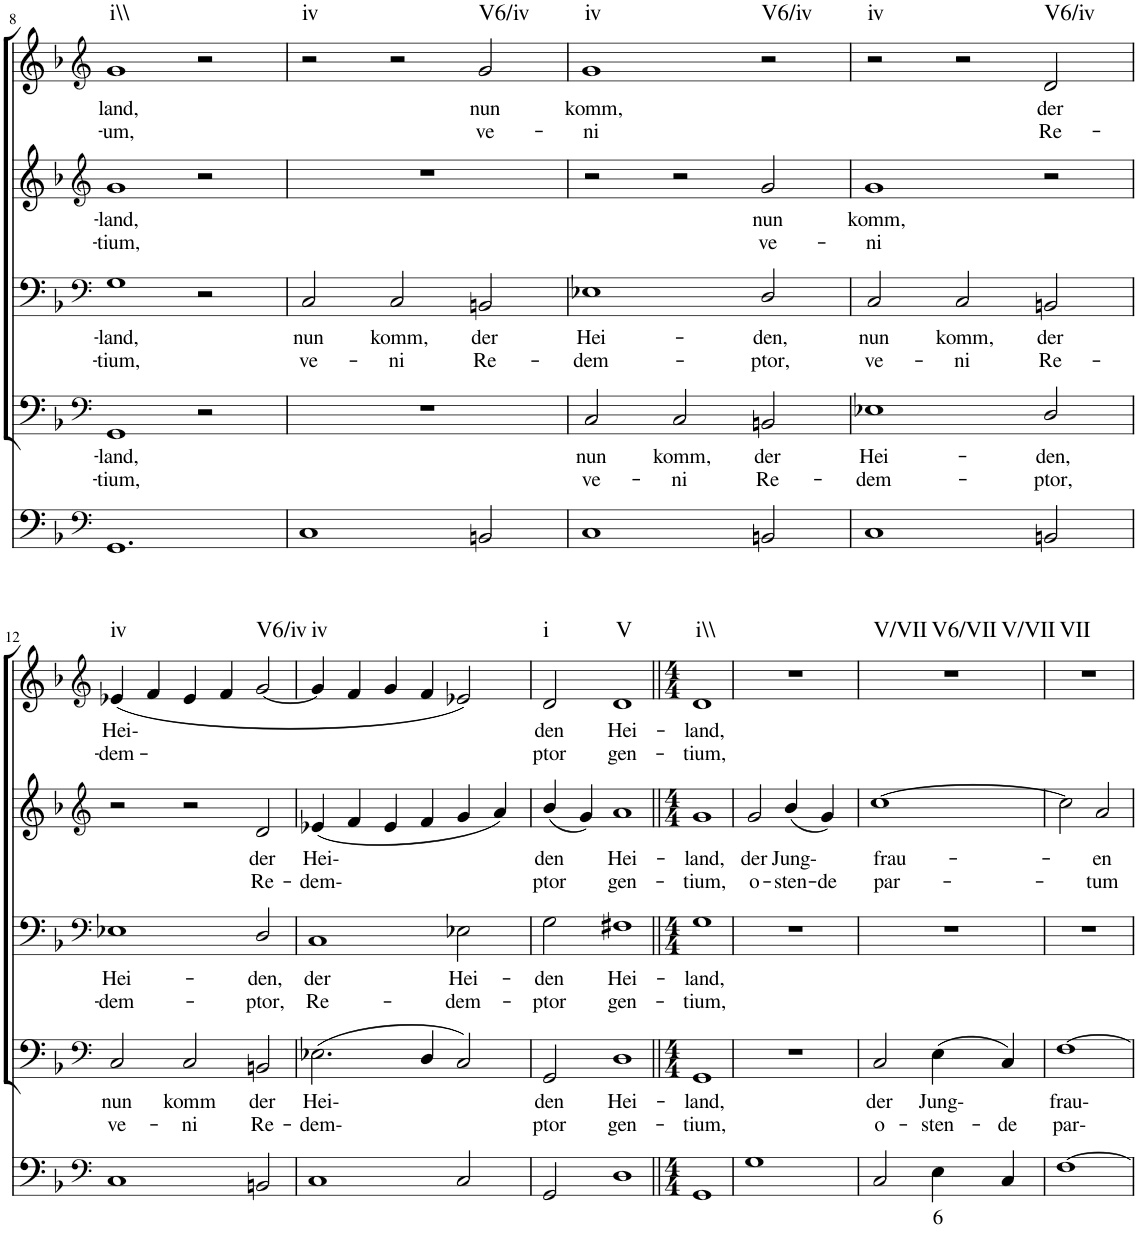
**kern	**text	**kern	**text	**text	**kern	**text	**text	**kern	**text	**text	**kern	**text	**text	**harte
*part5	*part5	*part4	*part4	*part4	*part3	*part3	*part3	*part2	*part2	*part2	*part1	*part1	*part1	*part1
*staff5	*staff5	*staff4	*staff4	*staff4	*staff3	*staff3	*staff3	*staff2	*staff2	*staff2	*staff1	*staff1	*staff1	*
*I"Continuo	*	*I"Bass II	*	*	*I"Bass I	*	*	*I"Soprano II	*	*	*I"Soprano I	*	*	*
!!LO:PB:g=z
*clefF4	*	*clefF4	*	*	*clefF4	*	*	*clefG2	*	*	*clefG2	*	*	*
*k[b-]	*	*k[b-]	*	*	*k[b-]	*	*	*k[b-]	*	*	*k[b-]	*	*	*
*M3/2	*	*M3/2	*	*	*M3/2	*	*	*M3/2	*	*	*M3/2	*	*	*
=8	=8	=8	=8	=8	=8	=8	=8	=8	=8	=8	=8	=8	=8	=8
!	!	!	!LO:LY:b	!LO:LY:b	!	!LO:LY:b	!LO:LY:b	!	!LO:LY:b	!LO:LY:b	!	!LO:LY:b	!LO:LY:b	!LO:H:kt=i\\
1.GG	.	1GG	land,	tium,	1G	land,	tium,	1g	land,	tium,	1g	land,	um,	N
.	.	2r	.	.	2r	.	.	2r	.	.	2r	.	.	.
=9	=9	=9	=9	=9	=9	=9	=9	=9	=9	=9	=9	=9	=9	=9
!	!	!	!	!	!	!LO:LY:b	!LO:LY:b	!	!	!	!	!	!	!LO:H:kt=iv
1C	.	1.r	.	.	2C/	nun	ve-	1.r	.	.	2r	.	.	N
!	!	!	!	!	!	!LO:LY:b	!LO:LY:b	!	!	!	!	!	!	!
.	.	.	.	.	2C/	komm,	ni	.	.	.	2r	.	.	.
!	!	!	!	!	!	!LO:LY:b	!LO:LY:b	!	!	!	!	!LO:LY:b	!LO:LY:b	!LO:H:kt=V6/iv
2BBn/	.	.	.	.	2BBn/	der	Re-	.	.	.	2g/	nun	ve-	N
=10	=10	=10	=10	=10	=10	=10	=10	=10	=10	=10	=10	=10	=10	=10
!	!	!	!LO:LY:b	!LO:LY:b	!	!LO:LY:b	!LO:LY:b	!	!	!	!	!LO:LY:b	!LO:LY:b	!LO:H:kt=iv
1C	.	2C/	nun	ve-	1E-X	Hei-	dem-	2r	.	.	1g	komm,	ni	N
!	!	!	!LO:LY:b	!LO:LY:b	!	!	!	!	!	!	!	!	!	!
.	.	2C/	komm,	ni	.	.	.	2r	.	.	.	.	.	.
!	!	!	!LO:LY:b	!LO:LY:b	!	!LO:LY:b	!LO:LY:b	!	!LO:LY:b	!LO:LY:b	!	!	!	!LO:H:kt=V6/iv
2BBn/	.	2BBn/	der	Re-	2D/	den,	ptor,	2g/	nun	ve-	2r	.	.	N
=11	=11	=11	=11	=11	=11	=11	=11	=11	=11	=11	=11	=11	=11	=11
!	!	!	!LO:LY:b	!LO:LY:b	!	!LO:LY:b	!LO:LY:b	!	!LO:LY:b	!LO:LY:b	!	!	!	!LO:H:kt=iv
1C	.	1E-X	Hei-	dem-	2C/	nun	ve-	1g	komm,	ni	2r	.	.	N
!	!	!	!	!	!	!LO:LY:b	!LO:LY:b	!	!	!	!	!	!	!
.	.	.	.	.	2C/	komm,	ni	.	.	.	2r	.	.	.
!	!	!	!LO:LY:b	!LO:LY:b	!	!LO:LY:b	!LO:LY:b	!	!	!	!	!LO:LY:b	!LO:LY:b	!LO:H:kt=V6/iv
2BBn/	.	2D/	den,	ptor,	2BBn/	der	Re-	2r	.	.	2d/	der	Re-	N
!!LO:LB:g=z
=12	=12	=12	=12	=12	=12	=12	=12	=12	=12	=12	=12	=12	=12	=12
*clefF4	*	*clefF4	*	*	*clefF4	*	*	*clefG2	*	*	*clefG2	*	*	*
!	!	!	!LO:LY:b	!LO:LY:b	!	!LO:LY:b	!LO:LY:b	!	!	!	!	!LO:LY:b	!LO:LY:b	!LO:H:kt=iv
1C	.	2C/	nun	ve-	1E-X	Hei-	dem-	2r	.	.	(4e-X/	Hei-	dem-	N
.	.	.	.	.	.	.	.	.	.	.	4f/	.	.	.
!	!	!	!LO:LY:b	!LO:LY:b	!	!	!	!	!	!	!	!	!	!
.	.	2C/	komm	ni	.	.	.	2r	.	.	4e-/	.	.	.
.	.	.	.	.	.	.	.	.	.	.	4f/	.	.	.
!	!	!	!LO:LY:b	!LO:LY:b	!	!LO:LY:b	!LO:LY:b	!	!LO:LY:b	!LO:LY:b	!	!	!	!LO:H:kt=V6/iv
2BBn/	.	2BBn/	der	Re-	2D/	den,	ptor,	2d/	der	Re-	[2g/	.	.	N
=13	=13	=13	=13	=13	=13	=13	=13	=13	=13	=13	=13	=13	=13	=13
!	!	!	!LO:LY:b	!LO:LY:b	!	!LO:LY:b	!LO:LY:b	!	!LO:LY:b	!LO:LY:b	!	!	!	!LO:H:kt=iv
1C	.	(2.E-X\	Hei-	dem-	1C	der	Re-	(4e-X/	Hei-	dem-	4g/]	.	.	N
.	.	.	.	.	.	.	.	4f/	.	.	4f/	.	.	.
.	.	.	.	.	.	.	.	4e-/	.	.	4g/	.	.	.
.	.	4D/	.	.	.	.	.	4f/	.	.	4f/	.	.	.
!	!	!	!	!	!	!LO:LY:b	!LO:LY:b	!	!	!	!	!	!	!
2C/	.	2C/)	.	.	2E-X\	Hei-	dem-	4g/	.	.	2e-X/)	.	.	.
.	.	.	.	.	.	.	.	4a/)	.	.	.	.	.	.
=14	=14	=14	=14	=14	=14	=14	=14	=14	=14	=14	=14	=14	=14	=14
!	!	!	!LO:LY:b	!LO:LY:b	!	!LO:LY:b	!LO:LY:b	!	!LO:LY:b	!LO:LY:b	!	!LO:LY:b	!LO:LY:b	!LO:H:kt=i
2GG/	.	2GG/	den	ptor	2G\	den	ptor	(4b-/	den	ptor	2d/	den	ptor	N
.	.	.	.	.	.	.	.	4g/)	.	.	.	.	.	.
!	!	!	!LO:LY:b	!LO:LY:b	!	!LO:LY:b	!LO:LY:b	!	!LO:LY:b	!LO:LY:b	!	!LO:LY:b	!LO:LY:b	!LO:H:kt=V
1D	.	1D	Hei-	gen-	1F#X	Hei-	gen-	1a	Hei-	gen-	1d	Hei-	gen-	N
=15||	=15||	=15||	=15||	=15||	=15||	=15||	=15||	=15||	=15||	=15||	=15||	=15||	=15||	=15||
*M4/4	*	*M4/4	*	*	*M4/4	*	*	*M4/4	*	*	*M4/4	*	*	*
!	!	!	!LO:LY:b	!LO:LY:b	!	!LO:LY:b	!LO:LY:b	!	!LO:LY:b	!LO:LY:b	!	!LO:LY:b	!LO:LY:b	!LO:H:kt=i\\
1GG	.	1GG	land,	tium,	1G	land,	tium,	1g	land,	tium,	1d	land,	tium,	N
=16	=16	=16	=16	=16	=16	=16	=16	=16	=16	=16	=16	=16	=16	=16
!	!	!	!	!	!	!	!	!	!LO:LY:b	!LO:LY:b	!	!	!	!
1G	.	1r	.	.	1r	.	.	2g/	der	o-	1r	.	.	.
!	!	!	!	!	!	!	!	!	!LO:LY:b	!LO:LY:b	!	!	!	!
.	.	.	.	.	.	.	.	(4b-/	Jung-	sten-	.	.	.	.
!	!	!	!	!	!	!	!	!	!	!LO:LY:b	!	!	!	!
.	.	.	.	.	.	.	.	4g/)	.	de	.	.	.	.
=17	=17	=17	=17	=17	=17	=17	=17	=17	=17	=17	=17	=17	=17	=17
!	!	!	!LO:LY:b	!LO:LY:b	!	!	!	!	!LO:LY:b	!LO:LY:b	!	!	!	!LO:H:n=1:kt=V/VII
!	!	!	!	!	!	!	!	!	!	!	!	!	!	!LO:H:n=2:kt=V6/VII
!	!	!	!	!	!	!	!	!	!	!	!	!	!	!LO:H:n=3:kt=V/VII
2C/	.	2C/	der	o-	1r	.	.	[1cc	frau-	par-	1r	.	.	N N N
!	!LO:LY:b	!	!LO:LY:b	!LO:LY:b	!	!	!	!	!	!	!	!	!	!
4E\	6	(4E\	Jung-	sten-	.	.	.	.	.	.	.	.	.	.
!	!	!	!	!LO:LY:b	!	!	!	!	!	!	!	!	!	!
4C/	.	4C/)	.	de	.	.	.	.	.	.	.	.	.	.
=18	=18	=18	=18	=18	=18	=18	=18	=18	=18	=18	=18	=18	=18	=18
!	!	!	!LO:LY:b	!LO:LY:b	!	!	!	!	!	!	!	!	!	!LO:H:kt=VII
[1F	.	[1F	frau-	par-	1r	.	.	2cc\]	.	.	1r	.	.	N
!	!	!	!	!	!	!	!	!	!LO:LY:b	!LO:LY:b	!	!	!	!
.	.	.	.	.	.	.	.	2a/	en	tum	.	.	.	.
=	=	=	=	=	=	=	=	=	=	=	=	=	=	=
*-	*-	*-	*-	*-	*-	*-	*-	*-	*-	*-	*-	*-	*-	*-
